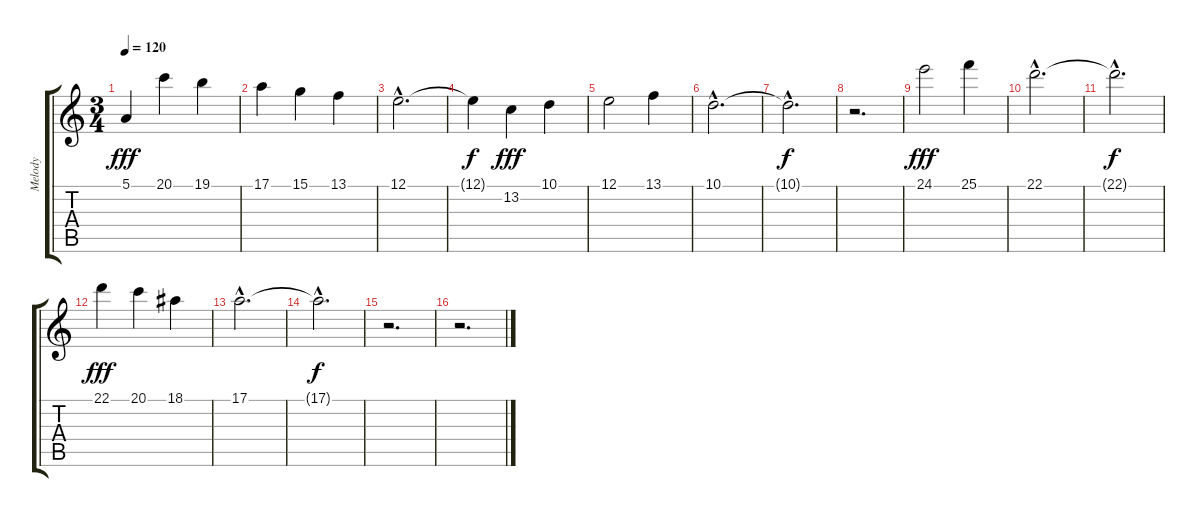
\track ("Melody" "Melody") {instrument ocarina}
\staff {score tabs}
\tuning (E4 B3 G3 D3 A2 E2) {hide}
\ts (3 4)
\tempo 120
\clef g2
\ks c
5.1.4{dy fff} 20.1.4 19.1.4 |
17.1.4 15.1.4 13.1.4 |
12.1{hac}.2{d} |
12.1{t}.4{dy f} 13.2.4{dy fff} 10.1.4 |
12.1.2 13.1.4 |
10.1{hac}.2{d} |
10.1{hac t}.2{d dy f} |
r.2{d} |
24.1.2{dy fff} 25.1.4 |
22.1{hac}.2{d} |
22.1{hac t}.2{d dy f} |
22.1.4{dy fff} 20.1.4 18.1.4 |
17.1{hac}.2{d} |
17.1{hac t}.2{d dy f} |
r.2{d} |
r.2{d}
